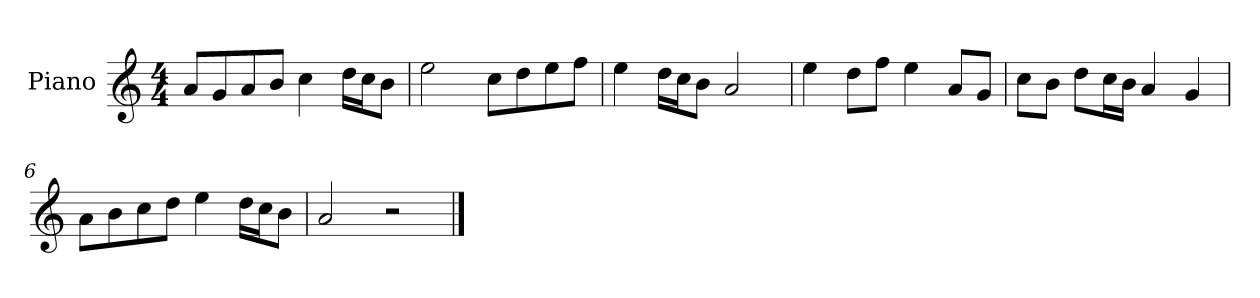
**kern
*part1
*staff1
*I"Piano
*I'P-no
*clefG2
*k[]
*M4/4
*MM90
=1
8a/L
8g/
8a/
8b/J
4cc\
16dd\LL
16cc\J
8b\J
=2
2ee\
8cc\L
8dd\
8ee\
8ff\J
=3
4ee\
16dd\LL
16cc\J
8b\J
2a/
=4
4ee\
8dd\L
8ff\J
4ee\
8a/L
8g/J
=5
8cc\L
8b\J
8dd\L
16cc\L
16b\JJ
4a/
4g/
=6
8a\L
8b\
8cc\
8dd\J
4ee\
16dd\LL
16cc\J
8b\J
!!LO:LB:g=z
=7
2a/
2r
==
*-
